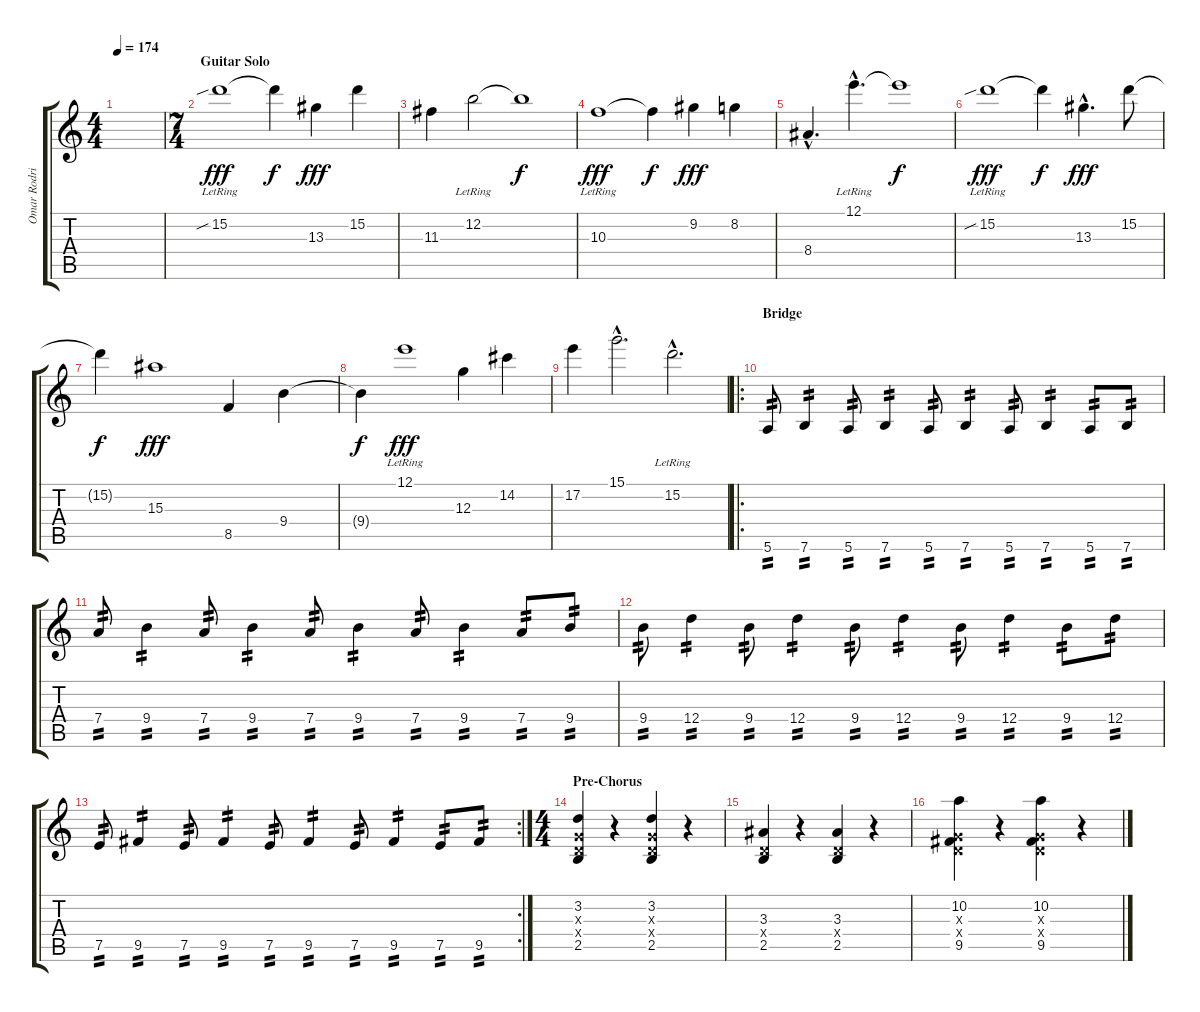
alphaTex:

\track ("Omar Rodriguez - Lead" "Omar Rodri") {instrument distortionguitar}
\staff {score tabs}
\tuning (E4 B3 G3 D3 A2 E2) {hide}
\ts (4 4)
\tempo 174
\clef g2
\ks c
|
\ts (7 4)
\section ("" "Guitar Solo")
15.2{sib lr}.1{dy fff} 15.2{t}.4{dy f} 13.3.4{dy fff} 15.2.4 |
11.3.4 12.2{lr}.2 12.2{t}.1{dy f} |
10.3{lr}.1{dy fff} 10.3{t}.4{dy f} 9.2.4{dy fff} 8.2.4 |
8.4{hac}.4{d} 12.1{hac lr}.4{d} 12.1{t}.1{dy f} |
15.2{sib lr}.1{dy fff} 15.2{t}.4{dy f} 13.3{hac}.4{d dy fff} 15.2.8 |
15.2{t}.4{dy f} 15.3.1{dy fff} 8.5.4 9.4.4 |
9.4{t}.4{dy f} 12.1{lr}.1{dy fff} 12.3.4 14.2.4 |
17.2.4 15.1{hac}.2{d} 15.2{hac lr}.2{d} |
\ro
\section ("" "Bridge")
5.6.8{tp 2} 7.6.4{tp 2} 5.6.8{tp 2} 7.6.4{tp 2} 5.6.8{tp 2} 7.6.4{tp 2} 5.6.8{tp 2} 7.6.4{tp 2} 5.6.8{tp 2} 7.6.8{tp 2} |
7.4.8{tp 2} 9.4.4{tp 2} 7.4.8{tp 2} 9.4.4{tp 2} 7.4.8{tp 2} 9.4.4{tp 2} 7.4.8{tp 2} 9.4.4{tp 2} 7.4.8{tp 2} 9.4.8{tp 2} |
9.4.8{tp 2} 12.4.4{tp 2} 9.4.8{tp 2} 12.4.4{tp 2} 9.4.8{tp 2} 12.4.4{tp 2} 9.4.8{tp 2} 12.4.4{tp 2} 9.4.8{tp 2} 12.4.8{tp 2} |
\rc 2
7.5.8{tp 2} 9.5.4{tp 2} 7.5.8{tp 2} 9.5.4{tp 2} 7.5.8{tp 2} 9.5.4{tp 2} 7.5.8{tp 2} 9.5.4{tp 2} 7.5.8{tp 2} 9.5.8{tp 2} |
\ts (4 4)
\section ("" "Pre-Chorus")
(3.2 0.3{x} 0.4{x} 2.5).4 r.4 (3.2 0.3{x} 0.4{x} 2.5).4 r.4 |
(3.3 0.4{x} 2.5).4 r.4 (3.3 0.4{x} 2.5).4 r.4 |
(10.2 0.3{x} 0.4{x} 9.5).4 r.4 (10.2 0.3{x} 0.4{x} 9.5).4 r.4
